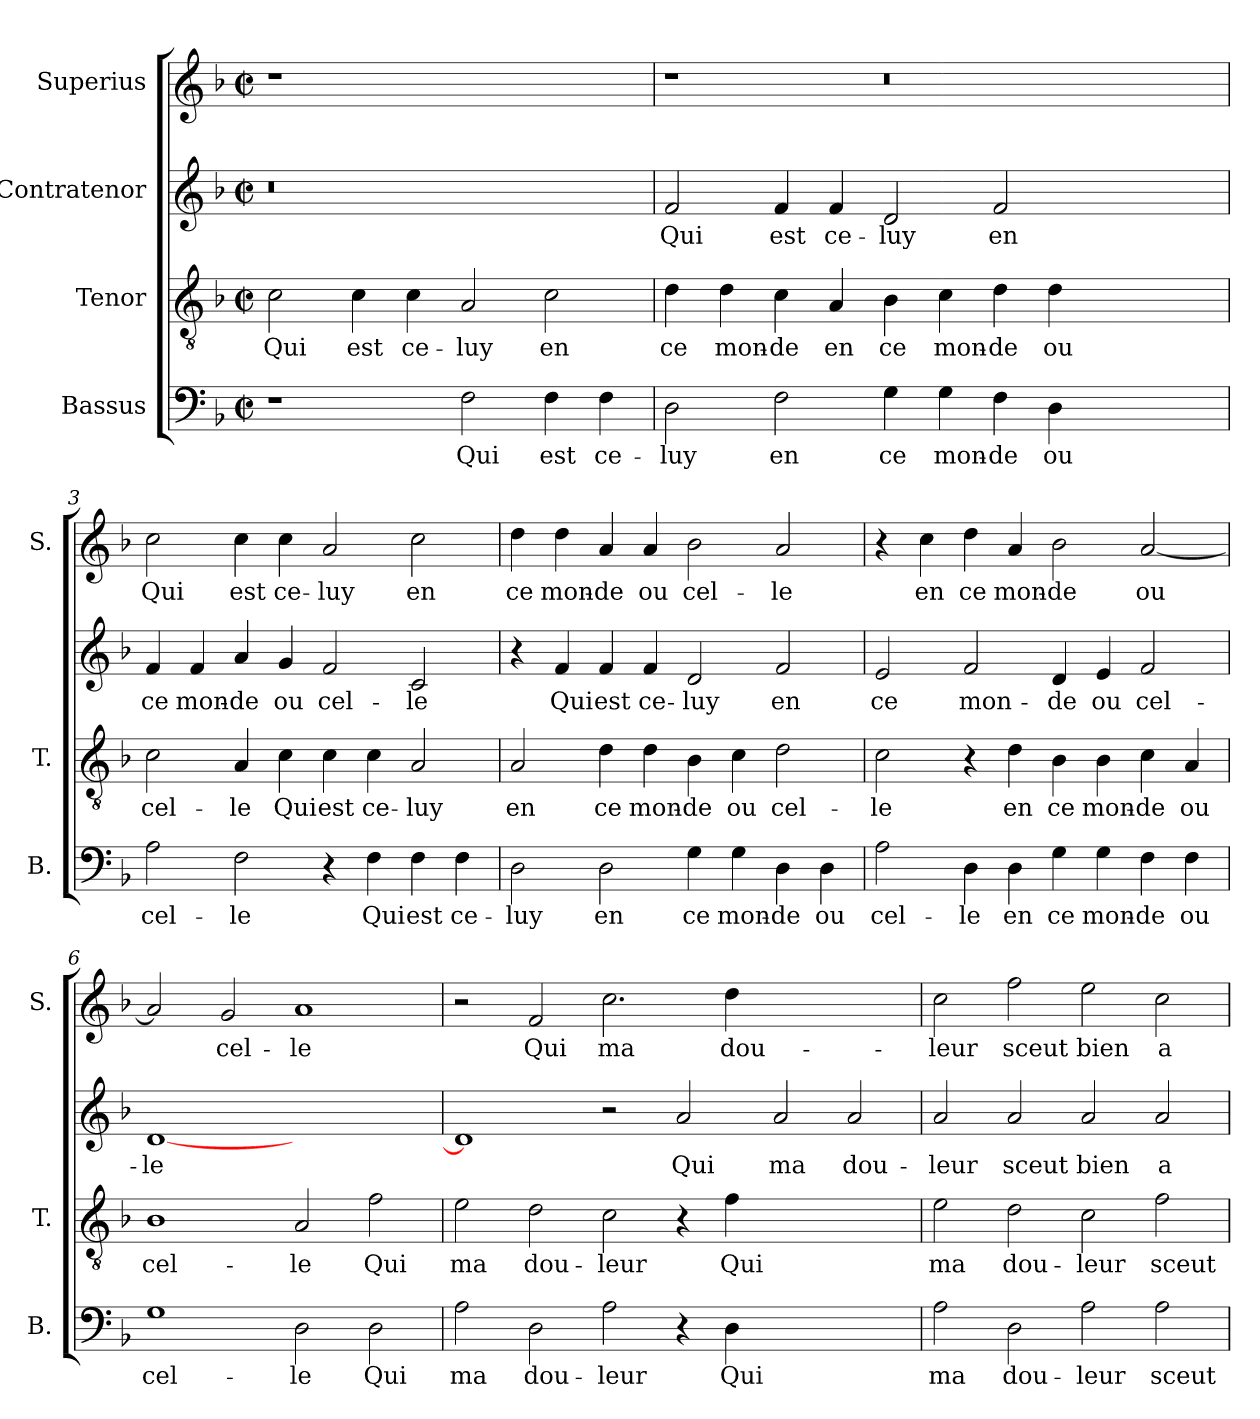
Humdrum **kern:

**kern	**text	**kern	**text	**kern	**text	**kern	**text
*part4	*part4	*part3	*part3	*part2	*part2	*part1	*part1
*staff4	*staff4	*staff3	*staff3	*staff2	*staff2	*staff1	*staff1
*I"Bassus	*	*I"Tenor	*	*I"Contratenor	*	*I"Superius	*
*I'B.	*	*I'T.	*	*	*	*I'S.	*
*clefF4	*	*clefGv2	*	*clefG2	*	*clefG2	*
*k[b-]	*	*k[b-]	*	*k[b-]	*	*k[b-]	*
*F:	*	*F:	*	*F:	*	*F:	*
*M2/2	*	*M2/2	*	*M2/2	*	*M2/2	*
*met(c|)	*	*met(c|)	*	*met(c|)	*	*met(c|)	*
=1	=1	=1	=1	=1	=1	=1	=1
!	!	!	!	!LO:N:vis=0	!	!	!
1r	.	2c\	Qui	1r	.	1r	.
.	.	4c\	est	.	.	.	.
.	.	4c\	ce-	.	.	.	.
2F\	Qui	2A/	-luy	1ryy	.	1ryy	.
4F\	est	2c\	en	.	.	.	.
4F\	ce-	.	.	.	.	.	.
=2	=2	=2	=2	=2	=2	=2	=2
2D\	-luy	4d\	ce	2f/	Qui	1r	.
.	.	4d\	mon-	.	.	.	.
2F\	en	4c\	-de	4f/	est	.	.
.	.	4A/	en	4f/	ce-	.	.
!	!	!	!	!	!	!LO:N:vis=0	!
4G\	ce	4B-\	ce	2d/	-luy	1r	.
4G\	mon-	4c\	mon-	.	.	.	.
4F\	-de	4d\	-de	2f/	en	.	.
4D\	ou	4d\	ou	.	.	.	.
1ryy	.	1ryy	.	1ryy	.	1ryy	.
=3	=3	=3	=3	=3	=3	=3	=3
2A\	cel-	2c\	cel-	4f/	ce	2cc\	Qui
.	.	.	.	4f/	mon-	.	.
2F\	-le	4A/	-le	4a/	-de	4cc\	est
.	.	4c\	Qui	4g/	ou	4cc\	ce-
4r	.	4c\	est	2f/	cel-	2a/	-luy
4F\	Qui	4c\	ce-	.	.	.	.
4F\	est	2A/	-luy	2c/	-le	2cc\	en
4F\	ce-	.	.	.	.	.	.
=4	=4	=4	=4	=4	=4	=4	=4
2D\	-luy	2A/	en	4r	.	4dd\	ce
.	.	.	.	4f/	Qui	4dd\	mon-
2D\	en	4d\	ce	4f/	est	4a/	-de
.	.	4d\	mon-	4f/	ce-	4a/	ou
4G\	ce	4B-\	-de	2d/	-luy	2b-\	cel-
4G\	mon-	4c\	ou	.	.	.	.
4D\	-de	2d\	cel-	2f/	en	2a/	-le
4D\	ou	.	.	.	.	.	.
!!LO:LB:g=z
=5	=5	=5	=5	=5	=5	=5	=5
2A\	cel-	2c\	-le	2e/	ce	4r	.
.	.	.	.	.	.	4cc\	en
4D\	-le	4r	.	2f/	mon-	4dd\	ce
4D\	en	4d\	en	.	.	4a/	mon-
4G\	ce	4B-\	ce	4d/	-de	2b-\	-de
4G\	mon-	4B-\	mon-	4e/	ou	.	.
4F\	-de	4c\	-de	2f/	cel-	[2a/	ou
4F\	ou	4A/	ou	.	.	.	.
=6	=6	=6	=6	=6	=6	=6	=6
1G\	cel-	1B-\	cel-	[1d/	-le	2a/]	.
.	.	.	.	.	.	2g/	cel-
2D\	-le	2A/	-le	1ryy	.	1a/	-le
2D\	Qui	2f\	Qui	.	.	.	.
=7	=7	=7	=7	=7	=7	=7	=7
2A\	ma	2e\	ma	1d/]	.	2r	.
2D\	dou-	2d\	dou-	.	.	2f/	Qui
2A\	-leur	2c\	-leur	2r	.	2.cc\	ma
4r	.	4r	.	2a/	Qui	.	.
4D\	Qui	4f\	Qui	.	.	4dd\	dou-
1ryy	.	1ryy	.	2a/	ma	1ryy	.
.	.	.	.	2a/	dou-	.	.
=8	=8	=8	=8	=8	=8	=8	=8
2A\	ma	2e\	ma	2a/	-leur	2cc\	-leur
2D\	dou-	2d\	dou-	2a/	sceut	2ff\	sceut
2A\	-leur	2c\	-leur	2a/	bien	2ee\	bien
2A\	sceut	2f\	sceut	2a/	a-	2cc\	a-
=	=	=	=	=	=	=	=
*-	*-	*-	*-	*-	*-	*-	*-
